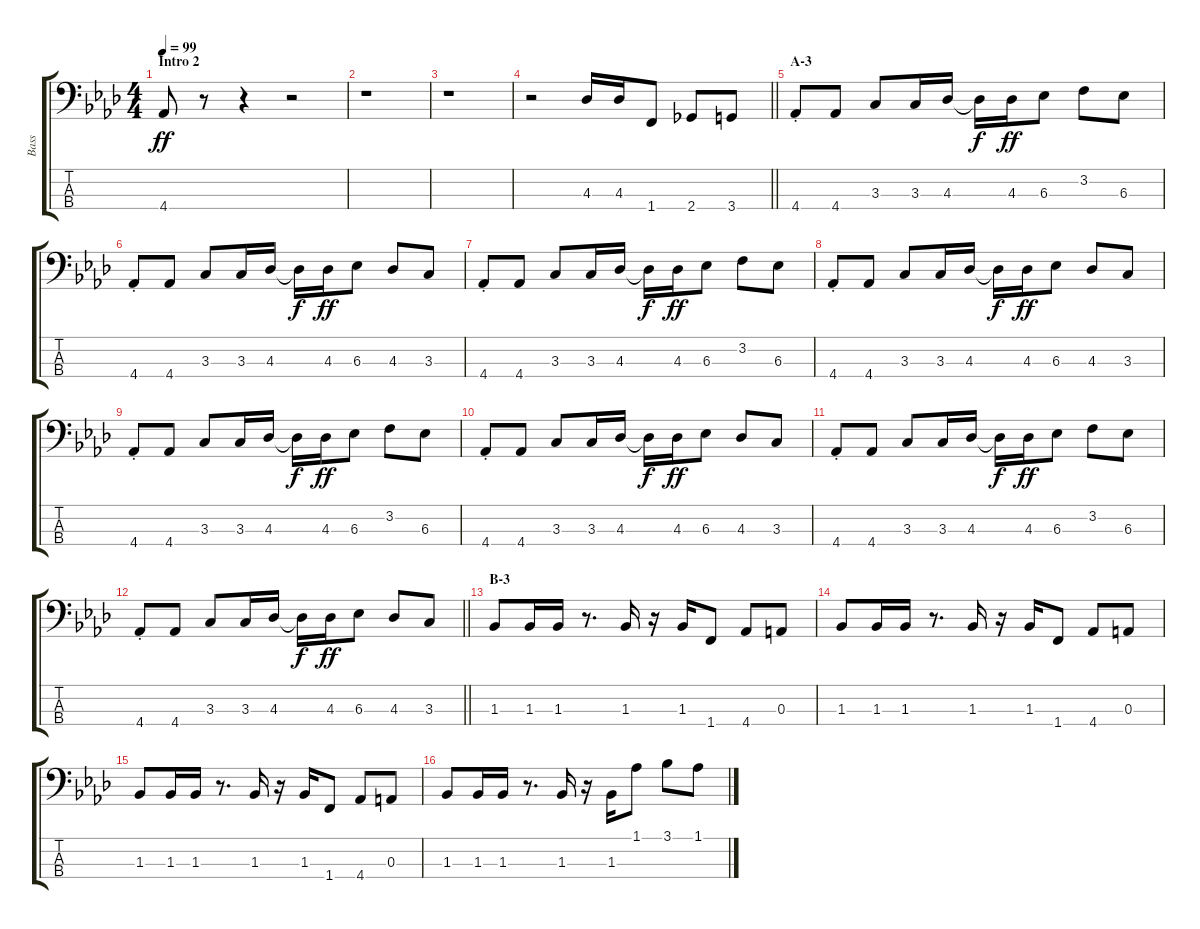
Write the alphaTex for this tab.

\track ("Bass" "Bass") {instrument electricbasspick}
\staff {score tabs}
\tuning (G2 D2 A1 E1) {hide}
\ts (4 4)
\section ("" "Intro 2")
\tempo 99
\clef f4
\ks ab
4.4.8{dy ff} r.8 r.4 r.2 |
r.1 |
r.1 |
\barLineRight lightlight
r.2 4.3.16 4.3.16 1.4.8 2.4.8 3.4.8 |
\section ("" "A-3")
4.4{st}.8 4.4.8 3.3.8 3.3.16 4.3.16 4.3{t}.16{dy f} 4.3.16{dy ff} 6.3.8 3.2.8 6.3.8 |
4.4{st}.8 4.4.8 3.3.8 3.3.16 4.3.16 4.3{t}.16{dy f} 4.3.16{dy ff} 6.3.8 4.3.8 3.3.8 |
4.4{st}.8 4.4.8 3.3.8 3.3.16 4.3.16 4.3{t}.16{dy f} 4.3.16{dy ff} 6.3.8 3.2.8 6.3.8 |
4.4{st}.8 4.4.8 3.3.8 3.3.16 4.3.16 4.3{t}.16{dy f} 4.3.16{dy ff} 6.3.8 4.3.8 3.3.8 |
4.4{st}.8 4.4.8 3.3.8 3.3.16 4.3.16 4.3{t}.16{dy f} 4.3.16{dy ff} 6.3.8 3.2.8 6.3.8 |
4.4{st}.8 4.4.8 3.3.8 3.3.16 4.3.16 4.3{t}.16{dy f} 4.3.16{dy ff} 6.3.8 4.3.8 3.3.8 |
4.4{st}.8 4.4.8 3.3.8 3.3.16 4.3.16 4.3{t}.16{dy f} 4.3.16{dy ff} 6.3.8 3.2.8 6.3.8 |
\barLineRight lightlight
4.4{st}.8 4.4.8 3.3.8 3.3.16 4.3.16 4.3{t}.16{dy f} 4.3.16{dy ff} 6.3.8 4.3.8 3.3.8 |
\section ("" "B-3")
1.3.8 1.3.16 1.3.16 r.8{d} 1.3.16 r.16 1.3.16 1.4.8 4.4.8 0.3.8 |
1.3.8 1.3.16 1.3.16 r.8{d} 1.3.16 r.16 1.3.16 1.4.8 4.4.8 0.3.8 |
1.3.8 1.3.16 1.3.16 r.8{d} 1.3.16 r.16 1.3.16 1.4.8 4.4.8 0.3.8 |
1.3.8 1.3.16 1.3.16 r.8{d} 1.3.16 r.16 1.3.16 1.1.8 3.1.8 1.1.8
